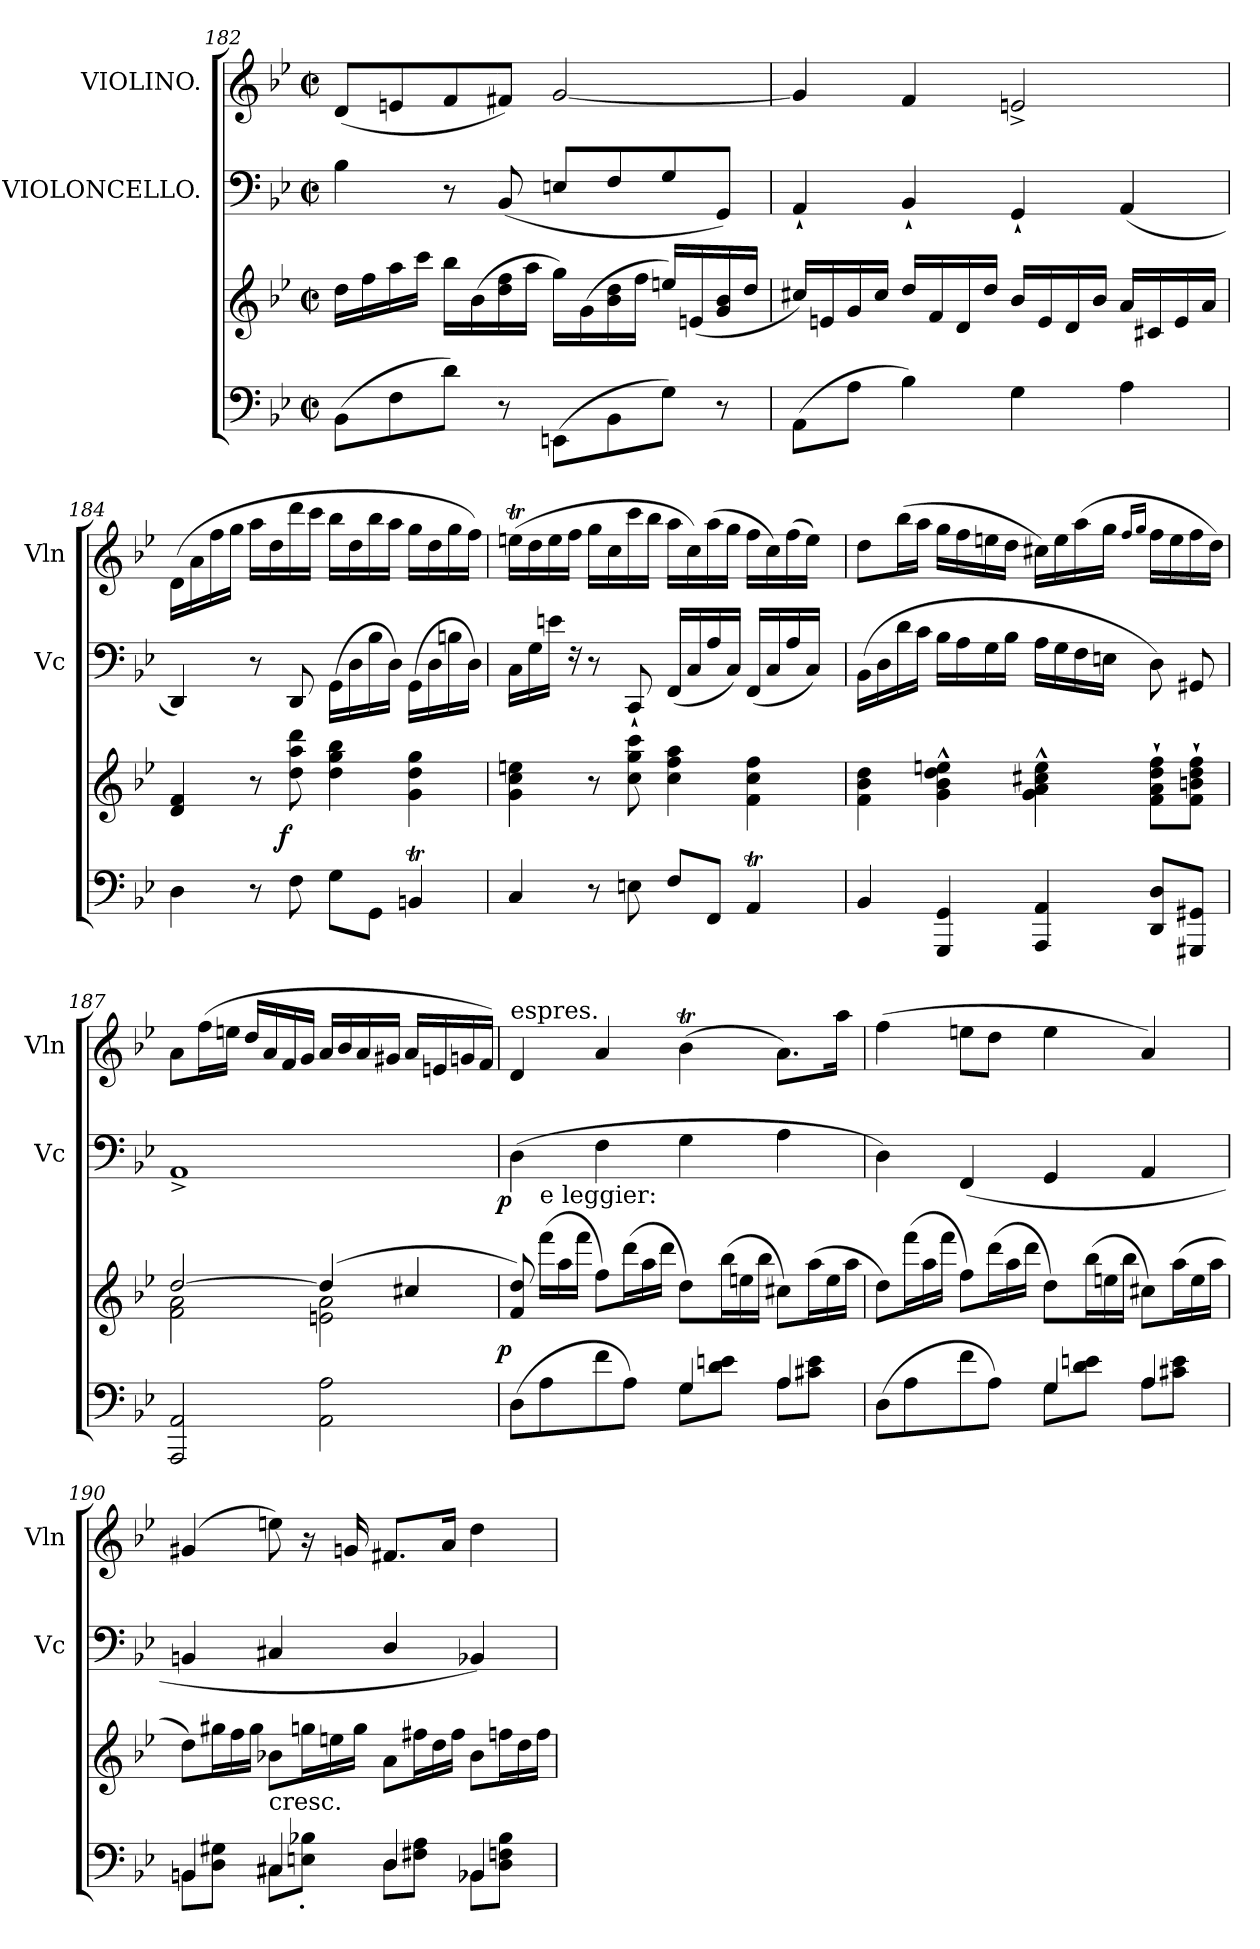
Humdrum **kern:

**kern	**kern	**dynam	**kern	**dynam	**kern
*part3	*part3	*part3	*part2	*part2	*part1
*staff4	*staff3	*staff3/4	*staff2	*staff2	*staff1
*	*	*	*I"VIOLONCELLO.	*	*I"VIOLINO.
*	*	*	*I'Vc	*	*I'Vln
*clefF4	*clefG2	*	*clefF4	*	*clefG2
*k[b-e-]	*k[b-e-]	*	*k[b-e-]	*	*k[b-e-]
*g:	*g:	*	*g:	*	*g:
*M2/2	*M2/2	*	*M2/2	*	*M2/2
*met(c|)	*met(c|)	*	*met(c|)	*	*met(c|)
=182	=182	=182	=182	=182	=182
(>8BB-L	16ddLL	.	4B-	.	(<8dL
.	16ff	.	.	.	.
8F	16aa	.	.	.	8en
.	16cccJJ	.	.	.	.
8dJ)	16bb-LL	.	8r	.	8f
.	(>16b-	.	.	.	.
8r	16ff 16dd	.	(>8BB-	.	8f#XJ)
.	16aaJJ	.	.	.	.
(>8EEn\L	16ggLL)	.	8EnL	.	[2g
.	(>16g	.	.	.	.
8BB-	16dd 16b-	.	8F	.	.
.	16ffJJ	.	.	.	.
8GJ)	16eenLL)	.	8G	.	.
.	(>16e	.	.	.	.
8r	16b- 16g	.	8GGJ)	.	.
.	16ddJJ	.	.	.	.
=183	=183	=183	=183	=183	=183
(>8AAL	16cc#X/LL)	.	4AA`<	.	4g]
.	16en	.	.	.	.
8AJ	16g	.	.	.	.
.	16cc#JJ	.	.	.	.
4B-)	16ddLL	.	4BB-`<	.	4f
.	16f	.	.	.	.
.	16d	.	.	.	.
.	16ddJJ	.	.	.	.
4G	16b-/LL	.	4GG`<	.	2en^>
.	16e	.	.	.	.
.	16d	.	.	.	.
.	16b-JJ	.	.	.	.
4A	16a/LL	.	(<4AA	.	.
.	16c#X	.	.	.	.
.	16e	.	.	.	.
.	16aJJ	.	.	.	.
=184	=184	=184	=184	=184	=184
4D	4f 4d	.	4DD)	.	(>16dLL
.	.	.	.	.	16a
.	.	.	.	.	16ff
.	.	.	.	.	16ggJJ
8r	8r	.	8r	.	16aaLL
.	.	.	.	.	16dd
!	!	!LO:DY:rj	!	!	!
8F	8ddd 8aa 8dd	f	8DD	.	16ddd
.	.	.	.	.	16cccJJ
8G\L	4bb- 4gg 4dd	.	(>16GGLL	.	16bb-LL
.	.	.	16D	.	16dd
8GGJ	.	.	16B-	.	16bb-
.	.	.	16DJJ)	.	16aaJJ
4BBnt	4gg 4dd 4g	.	(>16GGLL	.	16ggLL
.	.	.	16D	.	16dd
.	.	.	16Bn	.	16gg
.	.	.	16DJJ)	.	16ffJJ)
=185	=185	=185	=185	=185	=185
4C	4een 4cc 4g	.	16CLL	.	(>16eentLL
.	.	.	16G	.	16dd
.	.	.	16enJJ	.	16ee
.	.	.	16rF	.	16ffJJ
8r	8r	.	8r	.	16ggLL
.	.	.	.	.	16cc
8En	8ccc 8gg 8cc	.	8CC`<	.	16ccc
.	.	.	.	.	16bb-JJ
8FL	4aa 4ff 4cc	.	(<16FFLL	.	16aaLL
.	.	.	16C	.	16cc)
8FFJ	.	.	16A	.	(>16aa
.	.	.	16CJJ)	.	16ggJJ
4AAt	4ff 4cc 4f	.	(<16FFLL	.	16ffLL
.	.	.	16C	.	16cc)
.	.	.	16A	.	(>16ff
.	.	.	16CJJ)	.	16eeJJ)
16ryy	16ryy	.	16ryy	.	16ryy
=186	=186	=186	=186	=186	=186
4BB-	4dd\ 4b-\ 4f\	.	(16BB-LL	.	8ddL
.	.	.	16D	.	.
.	.	.	16d	.	(>16bb-L
.	.	.	16cJJ	.	16aaJJ
4GG 4GGG	4een^^ 4dd^^ 4b-^^ 4g^^	.	16B-LL	.	16ggLL
.	.	.	16A	.	16ff
.	.	.	16G	.	16een
.	.	.	16B-JJ	.	16ddJJ
4AA 4AAA	4ee^^ 4cc#X^^ 4a^^ 4g^^	.	16ALL	.	16cc#XLL)
.	.	.	16G	.	16ee
.	.	.	16F	.	(>16aa
.	.	.	16EnJJ	.	16ggJJ
.	.	.	.	.	16qqff/LL
.	.	.	.	.	16qqgg/JJ
8D 8DDL	8ff` 8dd` 8a` 8f`L	.	8D)	.	16ffLL
.	.	.	.	.	16ee
8GG#X 8GGG#XJ	8ff` 8dd` 8bn` 8f`J	.	8GG#X	.	16ff
.	.	.	.	.	16ddJJ)
=187	=187	=187	=187	=187	=187
*	*^	*	*	*	*
2AA 2AAA	[2dd	2a 2f	.	1AA^<	.	8aL
.	.	.	.	.	.	(>16ffL
.	.	.	.	.	.	16eenJJ
.	.	.	.	.	.	16ddLL
.	.	.	.	.	.	16a
.	.	.	.	.	.	16f
.	.	.	.	.	.	16gJJ
2A 2AA	(>4dd]	2a 2en	.	.	.	16aLL
.	.	.	.	.	.	16b-
.	.	.	.	.	.	16a
.	.	.	.	.	.	16g#XJJ
.	4cc#X	.	.	.	.	16aLL
.	.	.	.	.	.	16en
.	.	.	.	.	.	16gn
.	.	.	.	.	.	16fJJ)
*	*v	*v	*	*	*	*
=188	=188	=188	=188	=188	=188
*^	*	*	*	*	*
!	!	!	!	!	!	!LO:TX:a:t=espres.
!	!	!	!LO:DY:rj	!	!LO:DY:rj	!
(>8D\L	2ryy	8dd 8f)	p	(>4D	p	4d
*	*	*Xtuplet	*	*	*	*
!	!	!LO:TX:a:t=e leggier&colon;	!	!	!	!
8A	.	(>24fffLL	.	.	.	.
.	.	24aa	.	.	.	.
.	.	24fffJJ	.	.	.	.
8f	.	8ffL)	.	4F	.	4a
8AJ)	.	(>24dddL	.	.	.	.
.	.	24aa	.	.	.	.
.	.	24dddJJ	.	.	.	.
8GL	4G/	8ddL)	.	4G	.	(>4b-T
8en\ 8d\J	.	(>24bb-L	.	.	.	.
.	.	24een	.	.	.	.
.	.	24bb-JJ	.	.	.	.
8AL	4A/	8cc#XL)	.	4A	.	8.aL)
8e\ 8c#X\J	.	(>24aaL	.	.	.	.
.	.	24ee	.	.	.	.
.	.	.	.	.	.	16aaJk
.	.	24aaJJ	.	.	.	.
=189	=189	=189	=189	=189	=189	=189
2ryy	(>8DL	8ddL)	.	4D)	.	(>4ff
.	8A	(>24fffL	.	.	.	.
.	.	24aa	.	.	.	.
.	.	24fffJJ	.	.	.	.
.	8f	8ffL)	.	(<4FF	.	8eenL
.	8AJ)	(>24dddL	.	.	.	8ddJ
.	.	24aa	.	.	.	.
.	.	24dddJJ	.	.	.	.
4G	8GL	8ddL)	.	4GG	.	4ee
.	8en 8dJ	(>24bb-L	.	.	.	.
.	.	24een	.	.	.	.
.	.	24bb-JJ	.	.	.	.
4A	8AL	8cc#XL)	.	4AA	.	4a)
.	8e 8c#XJ	(>24aaL	.	.	.	.
.	.	24ee	.	.	.	.
.	.	24aaJJ	.	.	.	.
=190	=190	=190	=190	=190	=190	=190
4BBn/	8BBn\L	8ddL)	.	4BBn	.	(>4g#X
.	8G#X 8DJ	24gg#XL	.	.	.	.
.	.	24ff	.	.	.	.
.	.	24gg#JJ	.	.	.	.
!	!	!LO:TX:c:t=cresc.	!	!	!	!
4C#X	8C#XL	8b-XL	.	4C#X	.	8een)
.	8B-X' 8En'J	24ggnL	.	.	.	16r
.	.	24ee	.	.	.	.
.	.	.	.	.	.	16gn
.	.	24ggJJ	.	.	.	.
4D	8DL	8aL	.	4D/	.	8.f#XL
.	8A 8F#XJ	24ff#XL	.	.	.	.
.	.	24dd	.	.	.	.
.	.	.	.	.	.	16aJk
.	.	24ff#JJ	.	.	.	.
4BB-X	8BB-XL	8b-L	.	4BB-X)	.	4dd
.	8B- 8Fn 8DJ	24ffnL	.	.	.	.
.	.	24dd	.	.	.	.
.	.	24ffJJ	.	.	.	.
*v	*v	*	*	*	*	*
=	=	=	=	=	=
*-	*-	*-	*-	*-	*-
